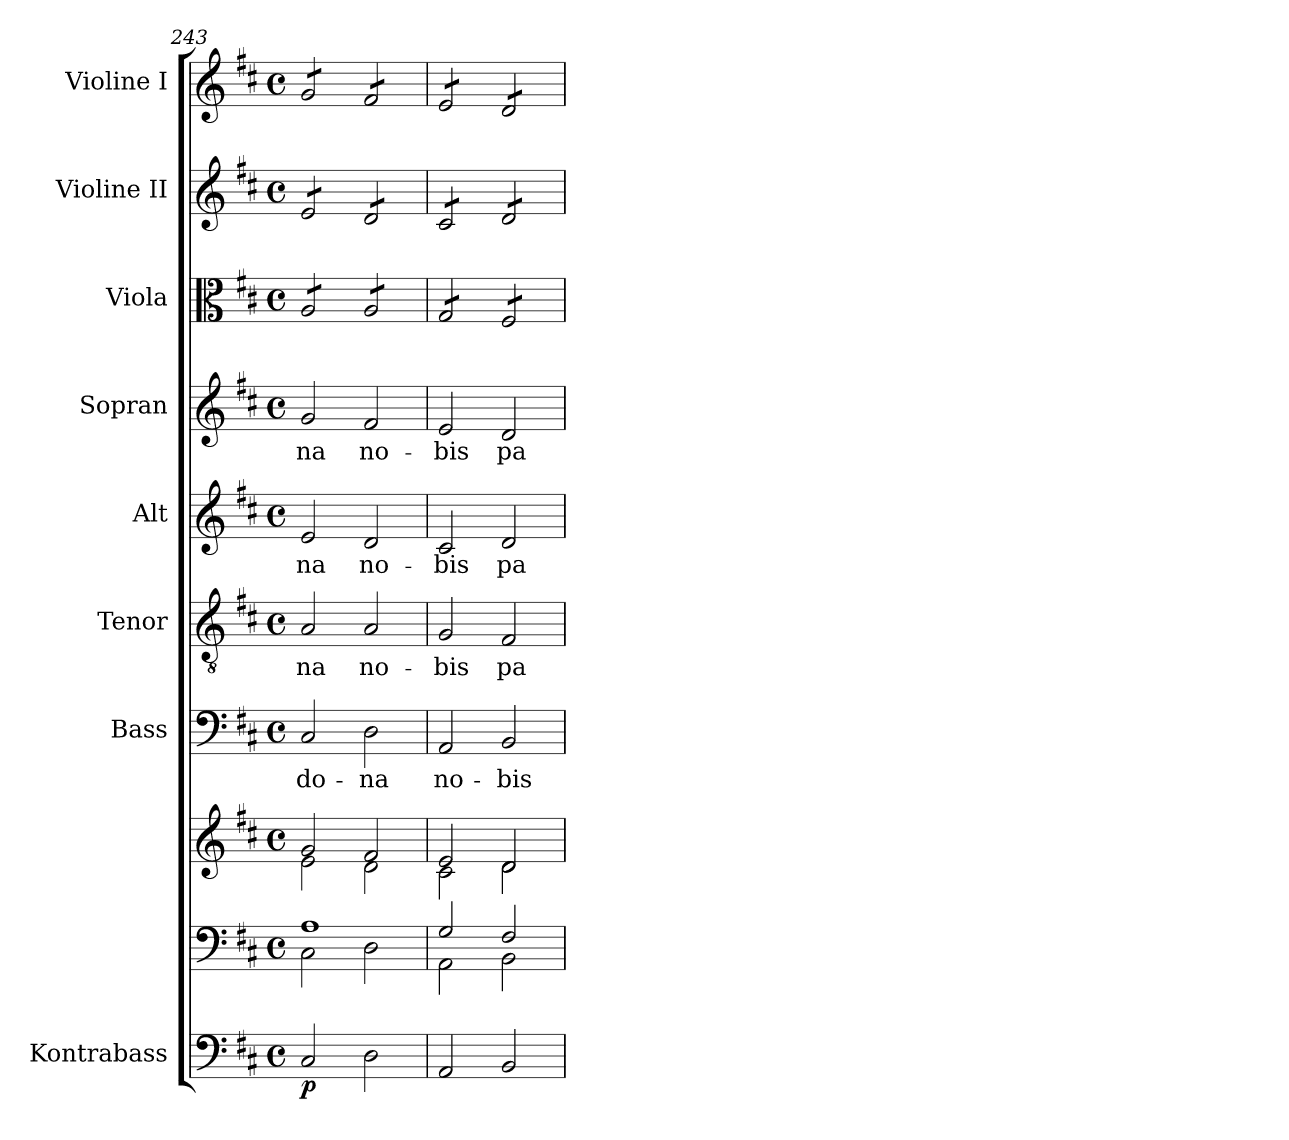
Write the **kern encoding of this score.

**kern	**dynam	**kern	**kern	**kern	**text	**kern	**text	**kern	**text	**kern	**text	**kern	**kern	**kern
*part9	*part9	*part8	*part8	*part7	*part7	*part6	*part6	*part5	*part5	*part4	*part4	*part3	*part2	*part1
*staff10	*staff10	*staff9	*staff8	*staff7	*staff7	*staff6	*staff6	*staff5	*staff5	*staff4	*staff4	*staff3	*staff2	*staff1
*I"Kontrabass	*	*	*	*I"Bass	*	*I"Tenor	*	*I"Alt	*	*I"Sopran	*	*I"Viola	*I"Violine II	*I"Violine I
*I'Kb.	*	*	*	*I'B.	*	*I'T.	*	*I'A.	*	*I'S.	*	*I'Vla.	*I'Vl. II	*I'Vl. I
*clefF4	*	*clefF4	*clefG2	*clefF4	*	*clefGv2	*	*clefG2	*	*clefG2	*	*clefC3	*clefG2	*clefG2
*ITrd7c12	*	*	*	*	*	*	*	*	*	*	*	*	*	*
*k[f#c#]	*	*k[f#c#]	*k[f#c#]	*k[f#c#]	*	*k[f#c#]	*	*k[f#c#]	*	*k[f#c#]	*	*k[f#c#]	*k[f#c#]	*k[f#c#]
*D:	*	*D:	*D:	*D:	*	*D:	*	*D:	*	*D:	*	*D:	*D:	*D:
*M4/4	*	*M4/4	*M4/4	*M4/4	*	*M4/4	*	*M4/4	*	*M4/4	*	*M4/4	*M4/4	*M4/4
*met(c)	*	*met(c)	*met(c)	*met(c)	*	*met(c)	*	*met(c)	*	*met(c)	*	*met(c)	*met(c)	*met(c)
=243	=243	=243	=243	=243	=243	=243	=243	=243	=243	=243	=243	=243	=243	=243
*	*	*^	*^	*	*	*	*	*	*	*	*	*	*	*
!	!LO:DY:b	!	!	!	!	!	!LO:LY:b	!	!LO:LY:b	!	!LO:LY:b	!	!LO:LY:b	!	!	!
*	*	*	*	*	*	*	*	*	*	*	*	*	*	*tremolo	*	*
*	*	*	*	*	*	*	*	*	*	*	*	*	*	*	*tremolo	*
*	*	*	*	*	*	*	*	*	*	*	*	*	*	*	*	*tremolo
2CC#/	p	1A	2C#\	2g/	2e\	2C#/	do-	2A/	-na	2e/	-na	2g/	-na	8A/L	8e/L	8g/L
.	.	.	.	.	.	.	.	.	.	.	.	.	.	8A/	8e/	8g/
.	.	.	.	.	.	.	.	.	.	.	.	.	.	8A/	8e/	8g/
.	.	.	.	.	.	.	.	.	.	.	.	.	.	8A/J	8e/J	8g/J
!	!	!	!	!	!	!	!LO:LY:b	!	!LO:LY:b	!	!LO:LY:b	!	!LO:LY:b	!	!	!
2DD\	.	.	2D\	2f#/	2d\	2D\	-na	2A/	no-	2d/	no-	2f#/	no-	8A/L	8d/L	8f#/L
.	.	.	.	.	.	.	.	.	.	.	.	.	.	8A/	8d/	8f#/
.	.	.	.	.	.	.	.	.	.	.	.	.	.	8A/	8d/	8f#/
.	.	.	.	.	.	.	.	.	.	.	.	.	.	8A/J	8d/J	8f#/J
=244	=244	=244	=244	=244	=244	=244	=244	=244	=244	=244	=244	=244	=244	=244	=244	=244
!	!	!	!	!	!	!	!LO:LY:b	!	!LO:LY:b	!	!LO:LY:b	!	!LO:LY:b	!	!	!
2AAA/	.	2G/	2AA\	2e/	2c#\	2AA/	no-	2G/	-bis	2c#/	-bis	2e/	-bis	8G/L	8c#/L	8e/L
.	.	.	.	.	.	.	.	.	.	.	.	.	.	8G/	8c#/	8e/
.	.	.	.	.	.	.	.	.	.	.	.	.	.	8G/	8c#/	8e/
.	.	.	.	.	.	.	.	.	.	.	.	.	.	8G/J	8c#/J	8e/J
!	!	!	!	!	!	!	!LO:LY:b	!	!LO:LY:b	!	!LO:LY:b	!	!LO:LY:b	!	!	!
2BBB/	.	2F#/	2BB\	2d/	2d\	2BB/	-bis	2F#/	pa-	2d/	pa-	2d/	pa-	8F#/L	8d/L	8d/L
.	.	.	.	.	.	.	.	.	.	.	.	.	.	8F#/	8d/	8d/
.	.	.	.	.	.	.	.	.	.	.	.	.	.	8F#/	8d/	8d/
.	.	.	.	.	.	.	.	.	.	.	.	.	.	8F#/J	8d/J	8d/J
*	*	*	*	*	*	*	*	*	*	*	*	*	*	*	*	*Xtremolo
*	*	*	*	*	*	*	*	*	*	*	*	*	*	*	*Xtremolo	*
*	*	*	*	*	*	*	*	*	*	*	*	*	*	*Xtremolo	*	*
*	*	*v	*v	*	*	*	*	*	*	*	*	*	*	*	*	*
*	*	*	*v	*v	*	*	*	*	*	*	*	*	*	*	*
=	=	=	=	=	=	=	=	=	=	=	=	=	=	=
*-	*-	*-	*-	*-	*-	*-	*-	*-	*-	*-	*-	*-	*-	*-
